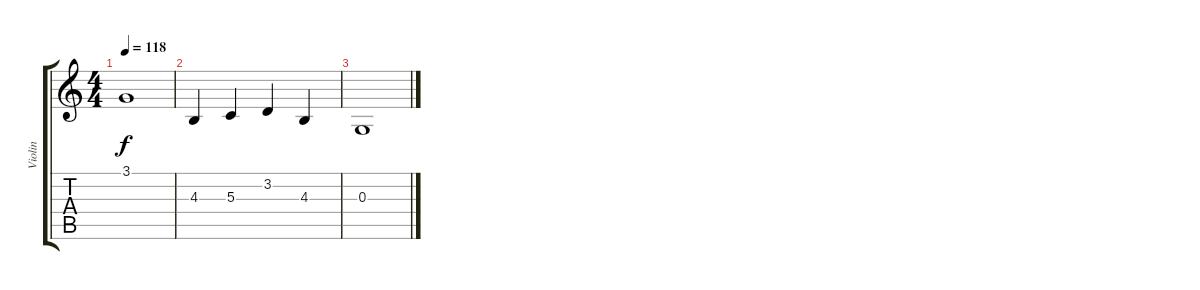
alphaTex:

\track ("Violin" "Violin") {instrument violin}
\staff {score tabs}
\tuning (E4 B3 G3 D3 A2 E2) {hide}
\ts (4 4)
\tempo 118
\clef g2
\ks c
3.1.1{dy f} |
4.3.4 5.3.4 3.2.4 4.3.4 |
0.3.1
